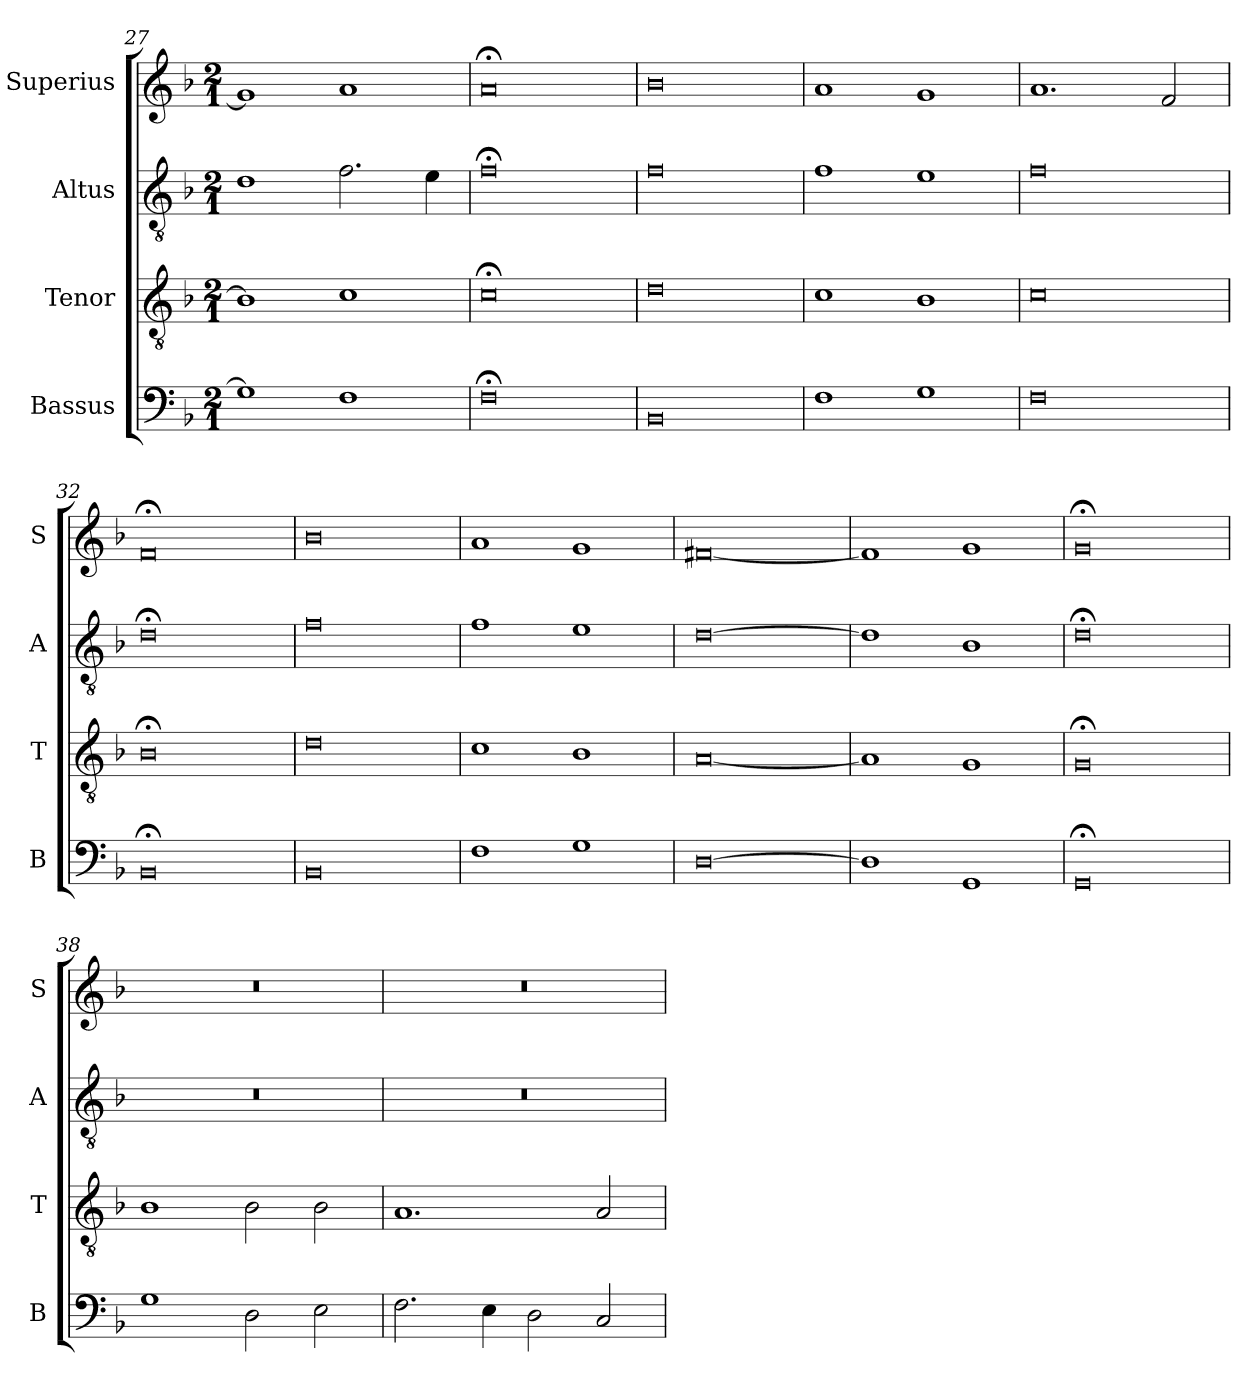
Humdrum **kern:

**kern	**kern	**kern	**kern
*part4	*part3	*part2	*part1
*staff4	*staff3	*staff2	*staff1
*I"Bassus	*I"Tenor	*I"Altus	*I"Superius
*I'B	*I'T	*I'A	*I'S
*clefF4	*clefGv2	*clefGv2	*clefG2
*k[b-]	*k[b-]	*k[b-]	*k[b-]
*M2/1	*M2/1	*M2/1	*M2/1
=27	=27	=27	=27
1G]	1B-]	1d	1g]
1F	1c	2.f\	1a
.	.	4e\	.
=28	=28	=28	=28
0F;<	0c;<	0f;<	0a;<
=29	=29	=29	=29
0BB-	0d	0f	0b-
=30	=30	=30	=30
1F	1c	1f	1a
1G	1B-	1e	1g
=31	=31	=31	=31
0F	0c	0f	1.a
.	.	.	2f/
=32	=32	=32	=32
0BB-;<	0B-;<	0d;<	0f;<
=33	=33	=33	=33
0BB-	0d	0f	0b-
=34	=34	=34	=34
1F	1c	1f	1a
1G	1B-	1e	1g
=35	=35	=35	=35
[0D	[0A	[0d	[0f#X
=36	=36	=36	=36
1D]	1A]	1d]	1f#]
1GG	1G	1B-	1g
=37	=37	=37	=37
0GG;<	0G;<	0d;<	0g;<
=38	=38	=38	=38
1G	1B-	0r	0r
2D\	2B-\	.	.
2E\	2B-\	.	.
=39	=39	=39	=39
2.F\	1.A	0r	0r
4E\	.	.	.
2D\	.	.	.
2C/	2A/	.	.
=	=	=	=
*-	*-	*-	*-
